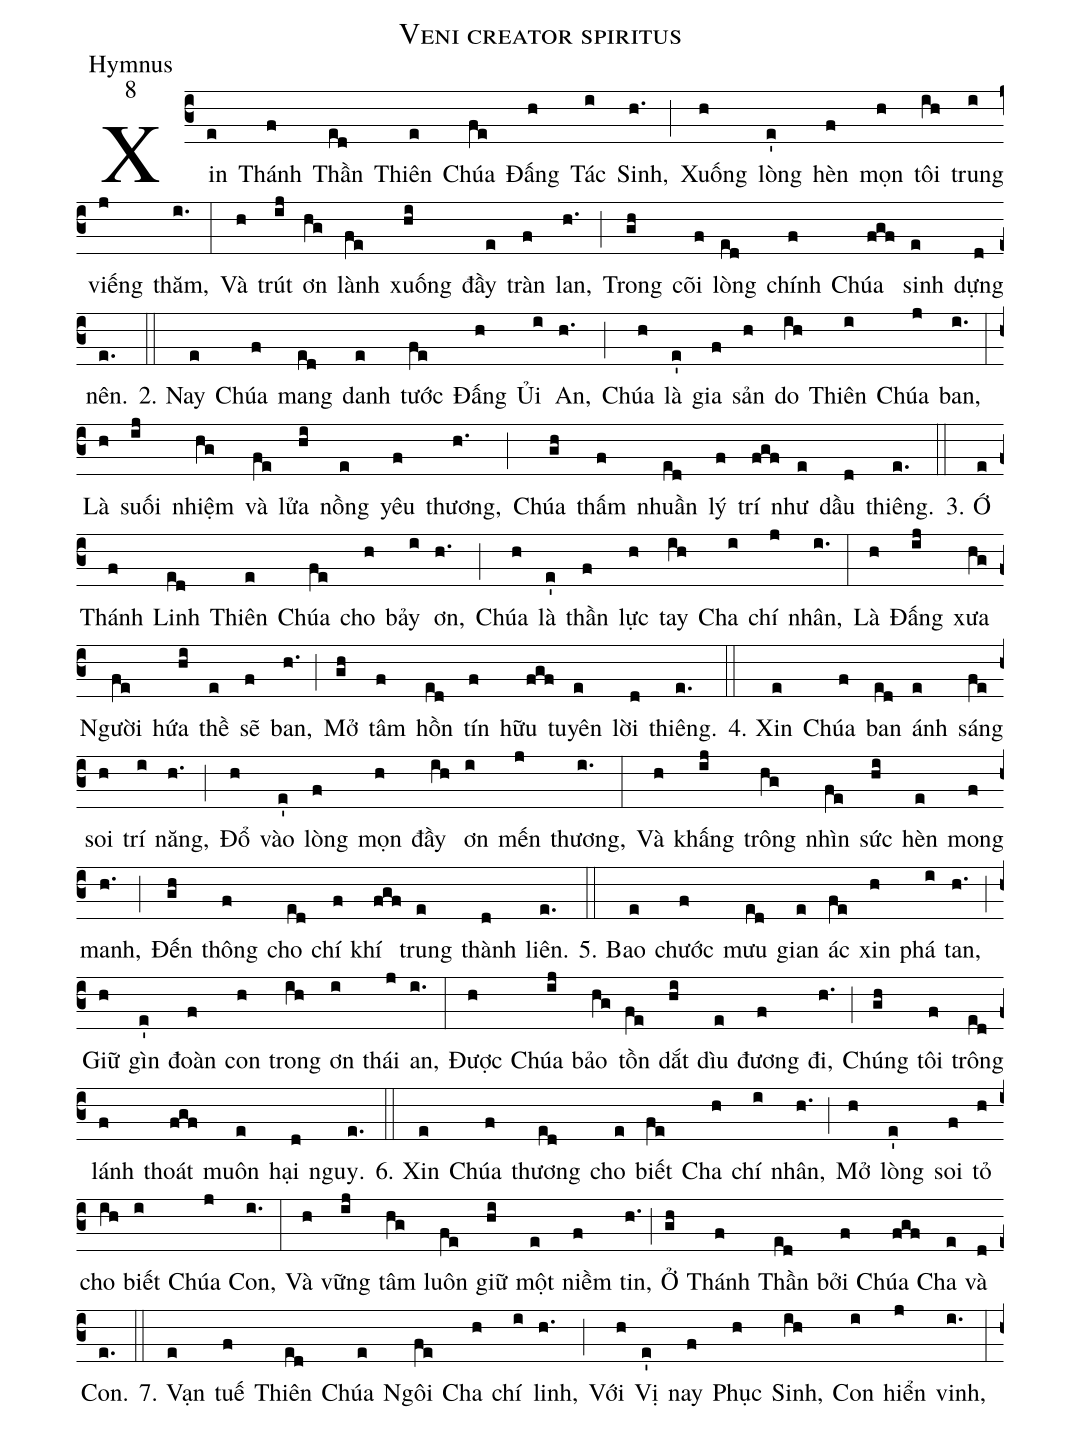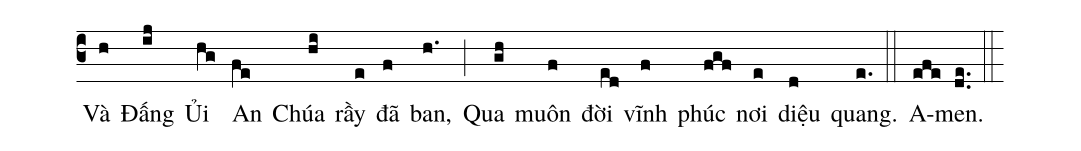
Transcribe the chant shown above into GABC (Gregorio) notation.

name:Veni creator spiritus;
office-part:Hymnus;
mode:8;
%%
(c3)Xin(e) Thánh(f) Thần(ed) Thiên(e) Chúa(fe) Đấng(h) Tác(i) Sinh,(h.) (;)
Xuống(h) lòng(e') hèn(f) mọn(h) tôi(ih) trung(i) viếng(j) thăm,(i.) (:)
Và(h) trút(ij) ơn(hg) lành(fe) xuống(hi) đầy(e) tràn(f) lan,(h.) (;)
Trong(gh) cõi(f) lòng(ed) chính(f) Chúa(fgf) sinh(e) dựng(d) nên.(e.) (::)
2. Nay(e) Chúa(f) mang(ed) danh(e) tước(fe) Đấng(h) Ủi(i) An,(h.) (;)
Chúa(h) là(e') gia(f) sản(h) do(ih) Thiên(i) Chúa(j) ban,(i.) (:)
Là(h) suối(ij) nhiệm(hg) và(fe) lửa(hi) nồng(e) yêu(f) thương,(h.) (;)
Chúa(gh) thấm(f) nhuần(ed) lý(f) trí(fgf) như(e) dầu(d) thiêng.(e.) (::)
3. Ớ(e) Thánh(f) Linh(ed) Thiên(e) Chúa(fe) cho(h) bảy(i) ơn,(h.) (;)
Chúa(h) là(e') thần(f) lực(h) tay(ih) Cha(i) chí(j) nhân,(i.) (:)
Là(h) Đấng(ij) xưa(hg) Người(fe) hứa(hi) thề(e) sẽ(f) ban,(h.) (;)
Mở(gh) tâm(f) hồn(ed) tín(f) hữu(fgf) tuyên(e) lời(d) thiêng.(e.) (::)
4. Xin(e) Chúa(f) ban(ed) ánh(e) sáng(fe) soi(h) trí(i) năng,(h.) (;)
Đổ(h) vào(e') lòng(f) mọn(h) đầy(ih) ơn(i) mến(j) thương,(i.) (:)
Và(h) khấng(ij) trông(hg) nhìn(fe) sức(hi) hèn(e) mong(f) manh,(h.) (;)
Đến(gh) thông(f) cho(ed) chí(f) khí(fgf) trung(e) thành(d) liên.(e.) (::)
5. Bao(e) chước(f) mưu(ed) gian(e) ác(fe) xin(h) phá(i) tan,(h.) (;)
Giữ(h) gìn(e') đoàn(f) con(h) trong(ih) ơn(i) thái(j) an,(i.) (:)
Được(h) Chúa(ij) bảo(hg) tồn(fe) dắt(hi) dìu(e) đương(f) đi,(h.) (;)
Chúng(gh) tôi(f) trông(ed) lánh(f) thoát(fgf) muôn(e) hại(d) nguy.(e.) (::)
6. Xin(e) Chúa(f) thương(ed) cho(e) biết(fe) Cha(h) chí(i) nhân,(h.) (;)
Mở(h) lòng(e') soi(f) tỏ(h) cho(ih) biết(i) Chúa(j) Con,(i.) (:)
Và(h) vững(ij) tâm(hg) luôn(fe) giữ(hi) một(e) niềm(f) tin,(h.) (;)
Ở(gh) Thánh(f) Thần(ed) bởi(f) Chúa(fgf) Cha(e) và(d) Con.(e.) (::)
7. Vạn(e) tuế(f) Thiên(ed) Chúa(e) Ngôi(fe) Cha(h) chí(i) linh,(h.) (;)
Với(h) Vị(e') nay(f) Phục(h) Sinh,(ih) Con(i) hiển(j) vinh,(i.) (:)
Và(h) Đấng(ij) Ủi(hg) An(fe) Chúa(hi) rầy(e) đã(f) ban,(h.) (;)
Qua(gh) muôn(f) đời(ed) vĩnh(f) phúc(fgf) nơi(e) diệu(d) quang.(e.) (::)
A-(efe)men.(de..) (::)
